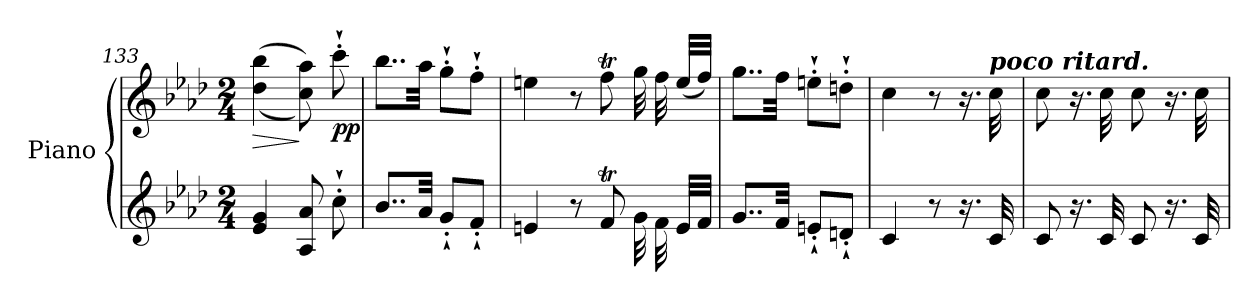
**kern	**kern	**dynam
*part1	*part1	*part1
*staff2	*staff1	*staff1/2
*I"Piano	*	*
*I'Pno	*	*
!!LO:LB:g=z
*clefG2	*clefG2	*
*k[b-e-a-d-]	*k[b-e-a-d-]	*
*M2/4	*M2/4	*
=133	=133	=133
!	!	!LO:HP:b
4e-/ 4g/	((4dd-\ 4bb-\	>
8A-/ 8a-/	8cc\ 8aa-\))	]
!	!	!LO:DY:b
8cc'`\	8ccc'`\	pp
!!LO:LB:g=z
=134	=134	=134
8..b-/L	8..bb-\L	.
32a-/Jkk	32aa-\Jkk	.
8g'`/L	8gg'`\L	.
8f'`/J	8ff'`\J	.
=135	=135	=135
*^	*^	*
4en/	4.ryy	4een\	4.ryy	.
8r	.	8r	.	.
*	*Xtuplet	*	*Xtuplet	*
8fT/	40ryy	8ffT\	40ryy	.
.	40g	.	40gg	.
.	40f	.	40ff	.
.	40e/LL	.	(40ee/LL	.
.	40f/JJ	.	40ff/JJ)	.
*v	*v	*	*	*
*	*v	*v	*
=136	=136	=136
8..g/L	8..gg\L	.
32f/Jkk	32ff\Jkk	.
8en'`/L	8een'`\L	.
8dn'`/J	8ddn'`\J	.
=137	=137	=137
4c/	4cc\	.
8r	8r	.
16.r	16.r	.
!	!LO:TX:a:Bi:t=poco ritard.	!
32c/	32cc\	.
=138	=138	=138
8c/	8cc\	.
16.r	16.r	.
32c/	32cc\	.
8c/	8cc\	.
16.r	16.r	.
32c/	32cc\	.
=	=	=
*-	*-	*-
